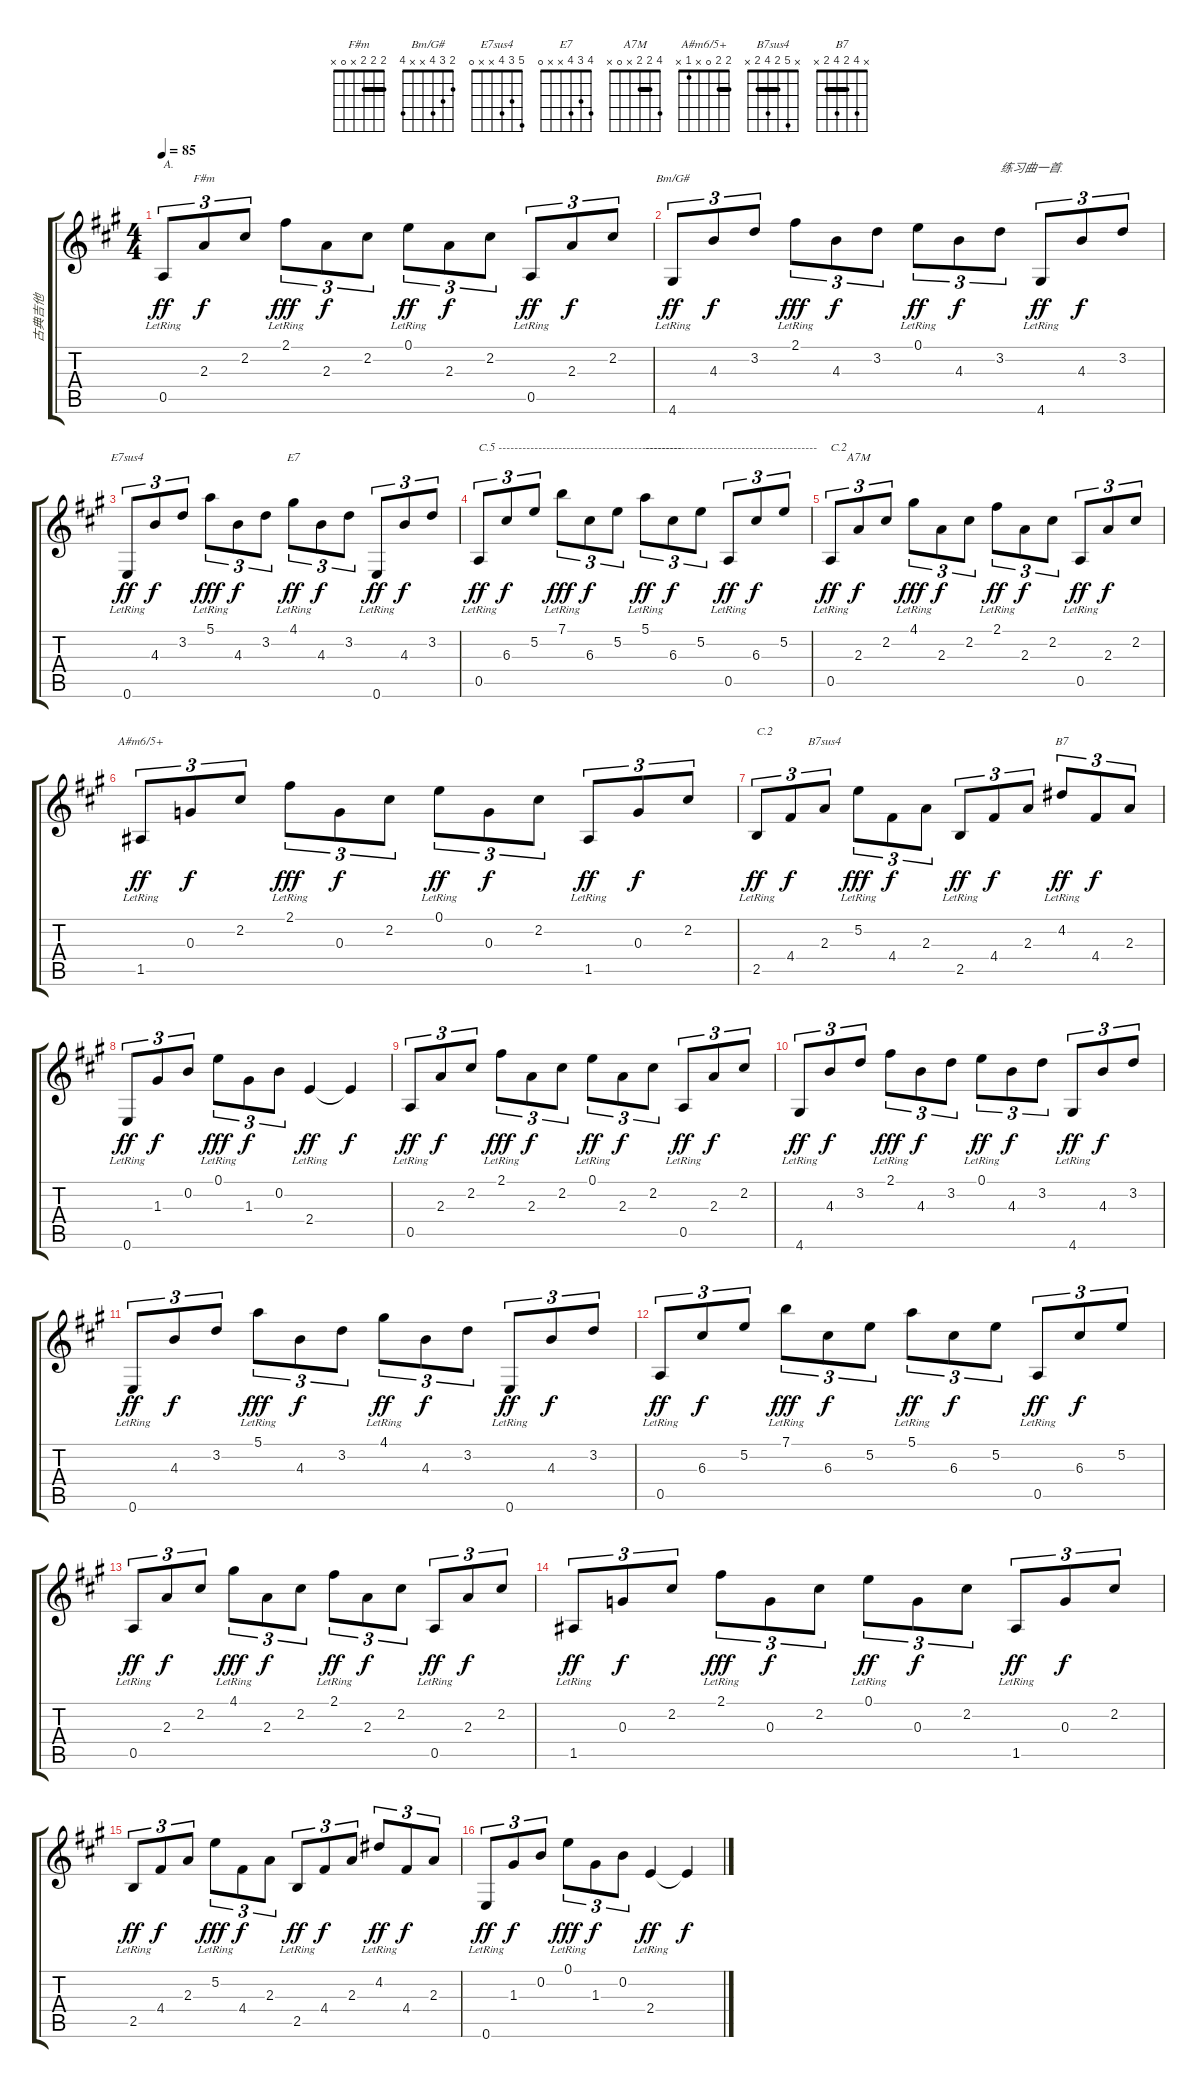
\track ("古典吉他" "古典吉他") {instrument acousticguitarnylon}
\staff {score tabs}
\tuning (E4 B3 G3 D3 A2 E2) {hide}
\chord ("F#m" 2 2 2 x 0 x) {barre 2}
\chord ("Bm/G#" 2 3 4 x x 4)
\chord ("E7sus4" 5 3 4 x x 0)
\chord ("E7" 4 3 4 x x 0)
\chord ("A7M" 4 2 2 x 0 x) {barre 2}
\chord ("A#m6/5+" 2 2 0 x 1 x) {barre 2}
\chord ("B7sus4" x 5 2 4 2 x) {barre 2}
\chord ("B7" x 4 2 4 2 x) {barre 2}
\ts (4 4)
\tempo 85
\clef g2
\ks a
0.5{lr}.8{tu (3 2) txt "A." dy ff instrument acousticguitarnylon} 2.3.8{tu (3 2) ch "F#m" dy f} 2.2.8{tu (3 2)} 2.1{lr}.8{tu (3 2) dy fff} 2.3.8{tu (3 2) dy f} 2.2.8{tu (3 2)} 0.1{lr}.8{tu (3 2) dy ff} 2.3.8{tu (3 2) dy f} 2.2.8{tu (3 2)} 0.5{lr}.8{tu (3 2) dy ff} 2.3.8{tu (3 2) dy f} 2.2.8{tu (3 2)} |
4.6{lr}.8{tu (3 2) ch "Bm/G#" dy ff} 4.3.8{tu (3 2) dy f} 3.2.8{tu (3 2)} 2.1{lr}.8{tu (3 2) dy fff} 4.3.8{tu (3 2) dy f} 3.2.8{tu (3 2)} 0.1{lr}.8{tu (3 2) dy ff} 4.3.8{tu (3 2) dy f} 3.2.8{tu (3 2) txt "练习曲一首."} 4.6{lr}.8{tu (3 2) dy ff} 4.3.8{tu (3 2) dy f} 3.2.8{tu (3 2)} |
0.6{lr}.8{tu (3 2) ch "E7sus4" dy ff} 4.3.8{tu (3 2) dy f} 3.2.8{tu (3 2)} 5.1{lr}.8{tu (3 2) dy fff} 4.3.8{tu (3 2) dy f} 3.2.8{tu (3 2)} 4.1{lr}.8{tu (3 2) ch "E7" dy ff} 4.3.8{tu (3 2) dy f} 3.2.8{tu (3 2)} 0.6{lr}.8{tu (3 2) dy ff} 4.3.8{tu (3 2) dy f} 3.2.8{tu (3 2)} |
0.5{lr}.8{tu (3 2) txt "C.5 ----------------------------------------------" dy ff} 6.3.8{tu (3 2) dy f} 5.2.8{tu (3 2)} 7.1{lr}.8{tu (3 2) dy fff} 6.3.8{tu (3 2) dy f} 5.2.8{tu (3 2)} 5.1{lr}.8{tu (3 2) txt "-------------------------------------------" dy ff} 6.3.8{tu (3 2) dy f} 5.2.8{tu (3 2)} 0.5{lr}.8{tu (3 2) dy ff} 6.3.8{tu (3 2) dy f} 5.2.8{tu (3 2)} |
0.5{lr}.8{tu (3 2) txt "C.2" dy ff} 2.3.8{tu (3 2) ch "A7M" dy f} 2.2.8{tu (3 2)} 4.1{lr}.8{tu (3 2) dy fff} 2.3.8{tu (3 2) dy f} 2.2.8{tu (3 2)} 2.1{lr}.8{tu (3 2) dy ff} 2.3.8{tu (3 2) dy f} 2.2.8{tu (3 2)} 0.5{lr}.8{tu (3 2) dy ff} 2.3.8{tu (3 2) dy f} 2.2.8{tu (3 2)} |
1.5{lr}.8{tu (3 2) ch "A#m6/5+" dy ff} 0.3.8{tu (3 2) dy f} 2.2.8{tu (3 2)} 2.1{lr}.8{tu (3 2) dy fff} 0.3.8{tu (3 2) dy f} 2.2.8{tu (3 2)} 0.1{lr}.8{tu (3 2) dy ff} 0.3.8{tu (3 2) dy f} 2.2.8{tu (3 2)} 1.5{lr}.8{tu (3 2) dy ff} 0.3.8{tu (3 2) dy f} 2.2.8{tu (3 2)} |
2.5{lr}.8{tu (3 2) txt "C.2" dy ff} 4.4.8{tu (3 2) dy f} 2.3.8{tu (3 2) ch "B7sus4"} 5.2{lr}.8{tu (3 2) dy fff} 4.4.8{tu (3 2) dy f} 2.3.8{tu (3 2)} 2.5{lr}.8{tu (3 2) dy ff} 4.4.8{tu (3 2) dy f} 2.3.8{tu (3 2)} 4.2{lr}.8{tu (3 2) ch "B7" dy ff} 4.4.8{tu (3 2) dy f} 2.3.8{tu (3 2)} |
0.6{lr}.8{tu (3 2) dy ff} 1.3.8{tu (3 2) dy f} 0.2.8{tu (3 2)} 0.1{lr}.8{tu (3 2) dy fff} 1.3.8{tu (3 2) dy f} 0.2.8{tu (3 2)} 2.4{lr}.4{dy ff} 2.4{t}.4{dy f} |
0.5{lr}.8{tu (3 2) dy ff} 2.3.8{tu (3 2) dy f} 2.2.8{tu (3 2)} 2.1{lr}.8{tu (3 2) dy fff} 2.3.8{tu (3 2) dy f} 2.2.8{tu (3 2)} 0.1{lr}.8{tu (3 2) dy ff} 2.3.8{tu (3 2) dy f} 2.2.8{tu (3 2)} 0.5{lr}.8{tu (3 2) dy ff} 2.3.8{tu (3 2) dy f} 2.2.8{tu (3 2)} |
4.6{lr}.8{tu (3 2) dy ff} 4.3.8{tu (3 2) dy f} 3.2.8{tu (3 2)} 2.1{lr}.8{tu (3 2) dy fff} 4.3.8{tu (3 2) dy f} 3.2.8{tu (3 2)} 0.1{lr}.8{tu (3 2) dy ff} 4.3.8{tu (3 2) dy f} 3.2.8{tu (3 2)} 4.6{lr}.8{tu (3 2) dy ff} 4.3.8{tu (3 2) dy f} 3.2.8{tu (3 2)} |
0.6{lr}.8{tu (3 2) dy ff} 4.3.8{tu (3 2) dy f} 3.2.8{tu (3 2)} 5.1{lr}.8{tu (3 2) dy fff} 4.3.8{tu (3 2) dy f} 3.2.8{tu (3 2)} 4.1{lr}.8{tu (3 2) dy ff} 4.3.8{tu (3 2) dy f} 3.2.8{tu (3 2)} 0.6{lr}.8{tu (3 2) dy ff} 4.3.8{tu (3 2) dy f} 3.2.8{tu (3 2)} |
0.5{lr}.8{tu (3 2) dy ff} 6.3.8{tu (3 2) dy f} 5.2.8{tu (3 2)} 7.1{lr}.8{tu (3 2) dy fff} 6.3.8{tu (3 2) dy f} 5.2.8{tu (3 2)} 5.1{lr}.8{tu (3 2) dy ff} 6.3.8{tu (3 2) dy f} 5.2.8{tu (3 2)} 0.5{lr}.8{tu (3 2) dy ff} 6.3.8{tu (3 2) dy f} 5.2.8{tu (3 2)} |
0.5{lr}.8{tu (3 2) dy ff} 2.3.8{tu (3 2) dy f} 2.2.8{tu (3 2)} 4.1{lr}.8{tu (3 2) dy fff} 2.3.8{tu (3 2) dy f} 2.2.8{tu (3 2)} 2.1{lr}.8{tu (3 2) dy ff} 2.3.8{tu (3 2) dy f} 2.2.8{tu (3 2)} 0.5{lr}.8{tu (3 2) dy ff} 2.3.8{tu (3 2) dy f} 2.2.8{tu (3 2)} |
1.5{lr}.8{tu (3 2) dy ff} 0.3.8{tu (3 2) dy f} 2.2.8{tu (3 2)} 2.1{lr}.8{tu (3 2) dy fff} 0.3.8{tu (3 2) dy f} 2.2.8{tu (3 2)} 0.1{lr}.8{tu (3 2) dy ff} 0.3.8{tu (3 2) dy f} 2.2.8{tu (3 2)} 1.5{lr}.8{tu (3 2) dy ff} 0.3.8{tu (3 2) dy f} 2.2.8{tu (3 2)} |
2.5{lr}.8{tu (3 2) dy ff} 4.4.8{tu (3 2) dy f} 2.3.8{tu (3 2)} 5.2{lr}.8{tu (3 2) dy fff} 4.4.8{tu (3 2) dy f} 2.3.8{tu (3 2)} 2.5{lr}.8{tu (3 2) dy ff} 4.4.8{tu (3 2) dy f} 2.3.8{tu (3 2)} 4.2{lr}.8{tu (3 2) dy ff} 4.4.8{tu (3 2) dy f} 2.3.8{tu (3 2)} |
0.6{lr}.8{tu (3 2) dy ff} 1.3.8{tu (3 2) dy f} 0.2.8{tu (3 2)} 0.1{lr}.8{tu (3 2) dy fff} 1.3.8{tu (3 2) dy f} 0.2.8{tu (3 2)} 2.4{lr}.4{dy ff} 2.4{t}.4{dy f}
